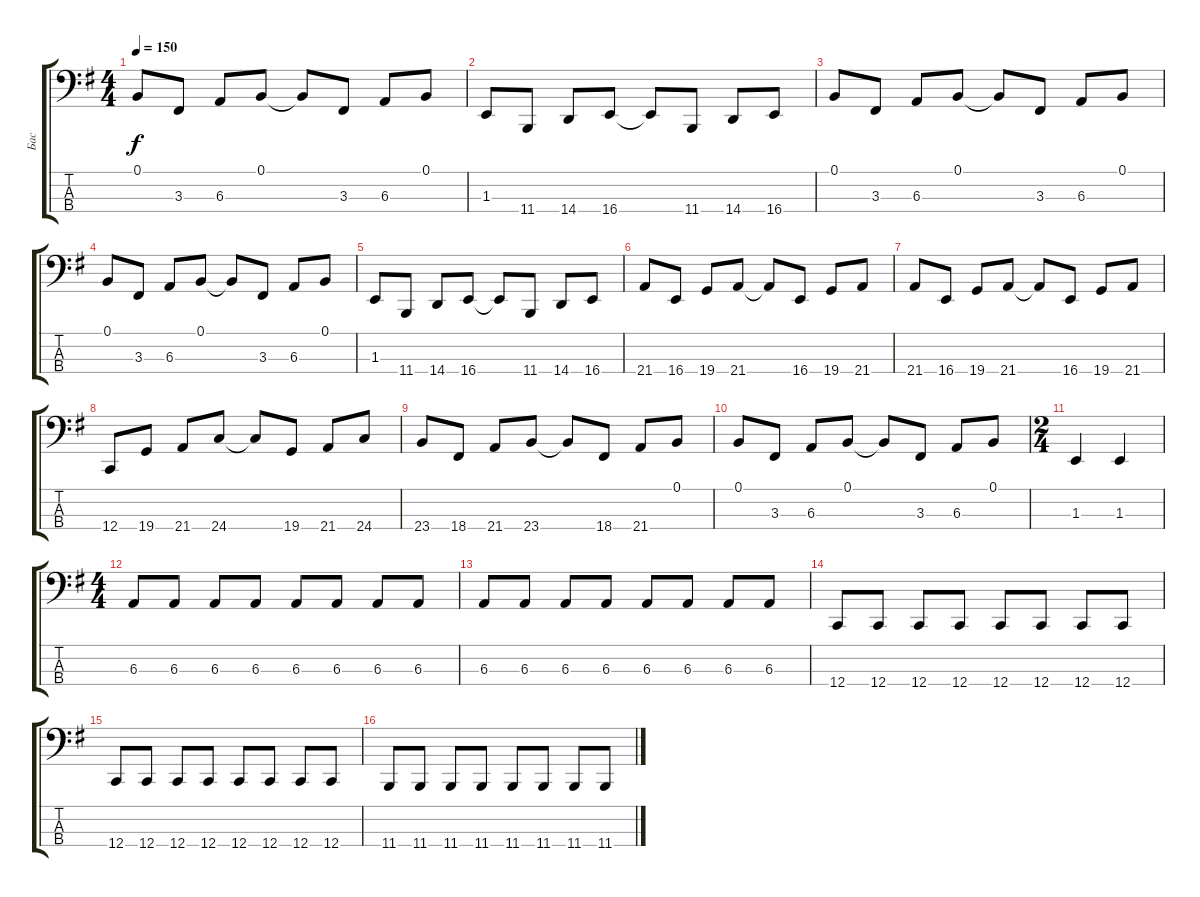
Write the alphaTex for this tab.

\track ("Бас" "Бас") {instrument synthbass1}
\staff {score tabs}
\tuning (B1 Bb1 Eb1 C0) {hide}
\ts (4 4)
\tempo 150
\clef f4
\ks g
0.1.8{dy f} 3.3.8 6.3.8 0.1.8 0.1{t}.8 3.3.8 6.3.8 0.1.8 |
1.3.8 11.4.8 14.4.8 16.4.8 16.4{t}.8 11.4.8 14.4.8 16.4.8 |
0.1.8 3.3.8 6.3.8 0.1.8 0.1{t}.8 3.3.8 6.3.8 0.1.8 |
0.1.8 3.3.8 6.3.8 0.1.8 0.1{t}.8 3.3.8 6.3.8 0.1.8 |
1.3.8 11.4.8 14.4.8 16.4.8 16.4{t}.8 11.4.8 14.4.8 16.4.8 |
21.4.8 16.4.8 19.4.8 21.4.8 21.4{t}.8 16.4.8 19.4.8 21.4.8 |
21.4.8 16.4.8 19.4.8 21.4.8 21.4{t}.8 16.4.8 19.4.8 21.4.8 |
12.4.8 19.4.8 21.4.8 24.4.8 24.4{t}.8 19.4.8 21.4.8 24.4.8 |
23.4.8 18.4.8 21.4.8 23.4.8 23.4{t}.8 18.4.8 21.4.8 0.1.8 |
0.1.8 3.3.8 6.3.8 0.1.8 0.1{t}.8 3.3.8 6.3.8 0.1.8 |
\ts (2 4)
1.3.4 1.3.4 |
\ts (4 4)
6.3.8 6.3.8 6.3.8 6.3.8 6.3.8 6.3.8 6.3.8 6.3.8 |
6.3.8 6.3.8 6.3.8 6.3.8 6.3.8 6.3.8 6.3.8 6.3.8 |
12.4.8 12.4.8 12.4.8 12.4.8 12.4.8 12.4.8 12.4.8 12.4.8 |
12.4.8 12.4.8 12.4.8 12.4.8 12.4.8 12.4.8 12.4.8 12.4.8 |
11.4.8 11.4.8 11.4.8 11.4.8 11.4.8 11.4.8 11.4.8 11.4.8
